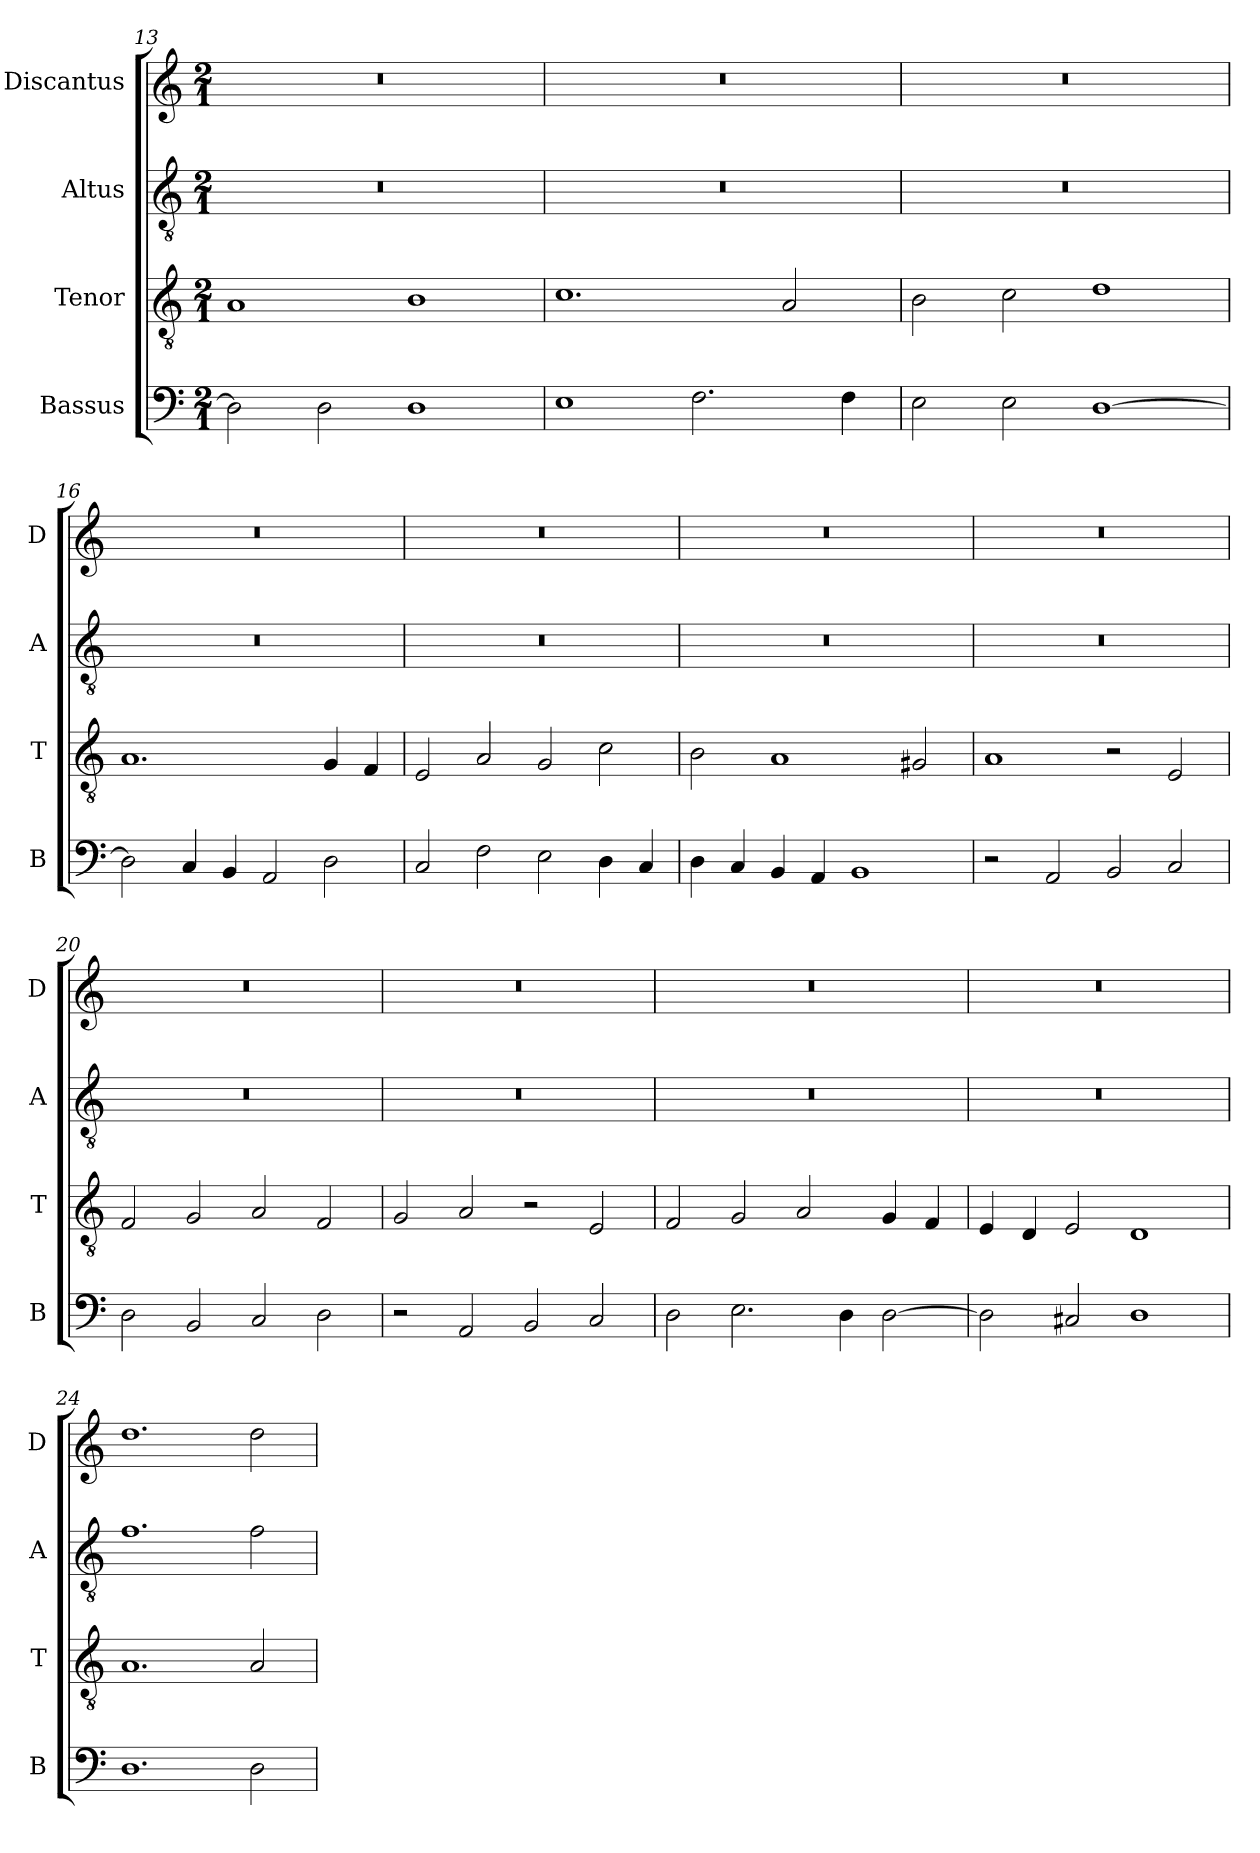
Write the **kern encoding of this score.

**kern	**kern	**kern	**kern
*part4	*part3	*part2	*part1
*staff4	*staff3	*staff2	*staff1
*I"Bassus	*I"Tenor	*I"Altus	*I"Discantus
*I'B	*I'T	*I'A	*I'D
*clefF4	*clefGv2	*clefGv2	*clefG2
*k[]	*k[]	*k[]	*k[]
*M2/1	*M2/1	*M2/1	*M2/1
=13	=13	=13	=13
2D\]	1A	0r	0r
2D\	.	.	.
1D	1B	.	.
=14	=14	=14	=14
1E	1.c	0r	0r
2.F\	.	.	.
.	2A/	.	.
4F\	.	.	.
=15	=15	=15	=15
2E\	2B\	0r	0r
2E\	2c\	.	.
[1D	1d	.	.
=16	=16	=16	=16
2D\]	1.A	0r	0r
4C/	.	.	.
4BB/	.	.	.
2AA/	.	.	.
2D\	4G/	.	.
.	4F/	.	.
=17	=17	=17	=17
2C/	2E/	0r	0r
2F\	2A/	.	.
2E\	2G/	.	.
4D\	2c\	.	.
4C/	.	.	.
=18	=18	=18	=18
4D\	2B\	0r	0r
4C/	.	.	.
4BB/	1A	.	.
4AA/	.	.	.
1BB	.	.	.
.	2G#X/	.	.
=19	=19	=19	=19
2r	1A	0r	0r
2AA/	.	.	.
2BB/	2r	.	.
2C/	2E/	.	.
=20	=20	=20	=20
2D\	2F/	0r	0r
2BB/	2G/	.	.
2C/	2A/	.	.
2D\	2F/	.	.
=21	=21	=21	=21
2r	2G/	0r	0r
2AA/	2A/	.	.
2BB/	2r	.	.
2C/	2E/	.	.
=22	=22	=22	=22
2D\	2F/	0r	0r
2.E\	2G/	.	.
.	2A/	.	.
4D\	.	.	.
[2D\	4G/	.	.
.	4F/	.	.
=23	=23	=23	=23
2D\]	4E/	0r	0r
.	4D/	.	.
2C#X/	2E/	.	.
1D	1D	.	.
=24	=24	=24	=24
1.D	1.A	1.f	1.dd
2D\	2A/	2f\	2dd\
=	=	=	=
*-	*-	*-	*-
